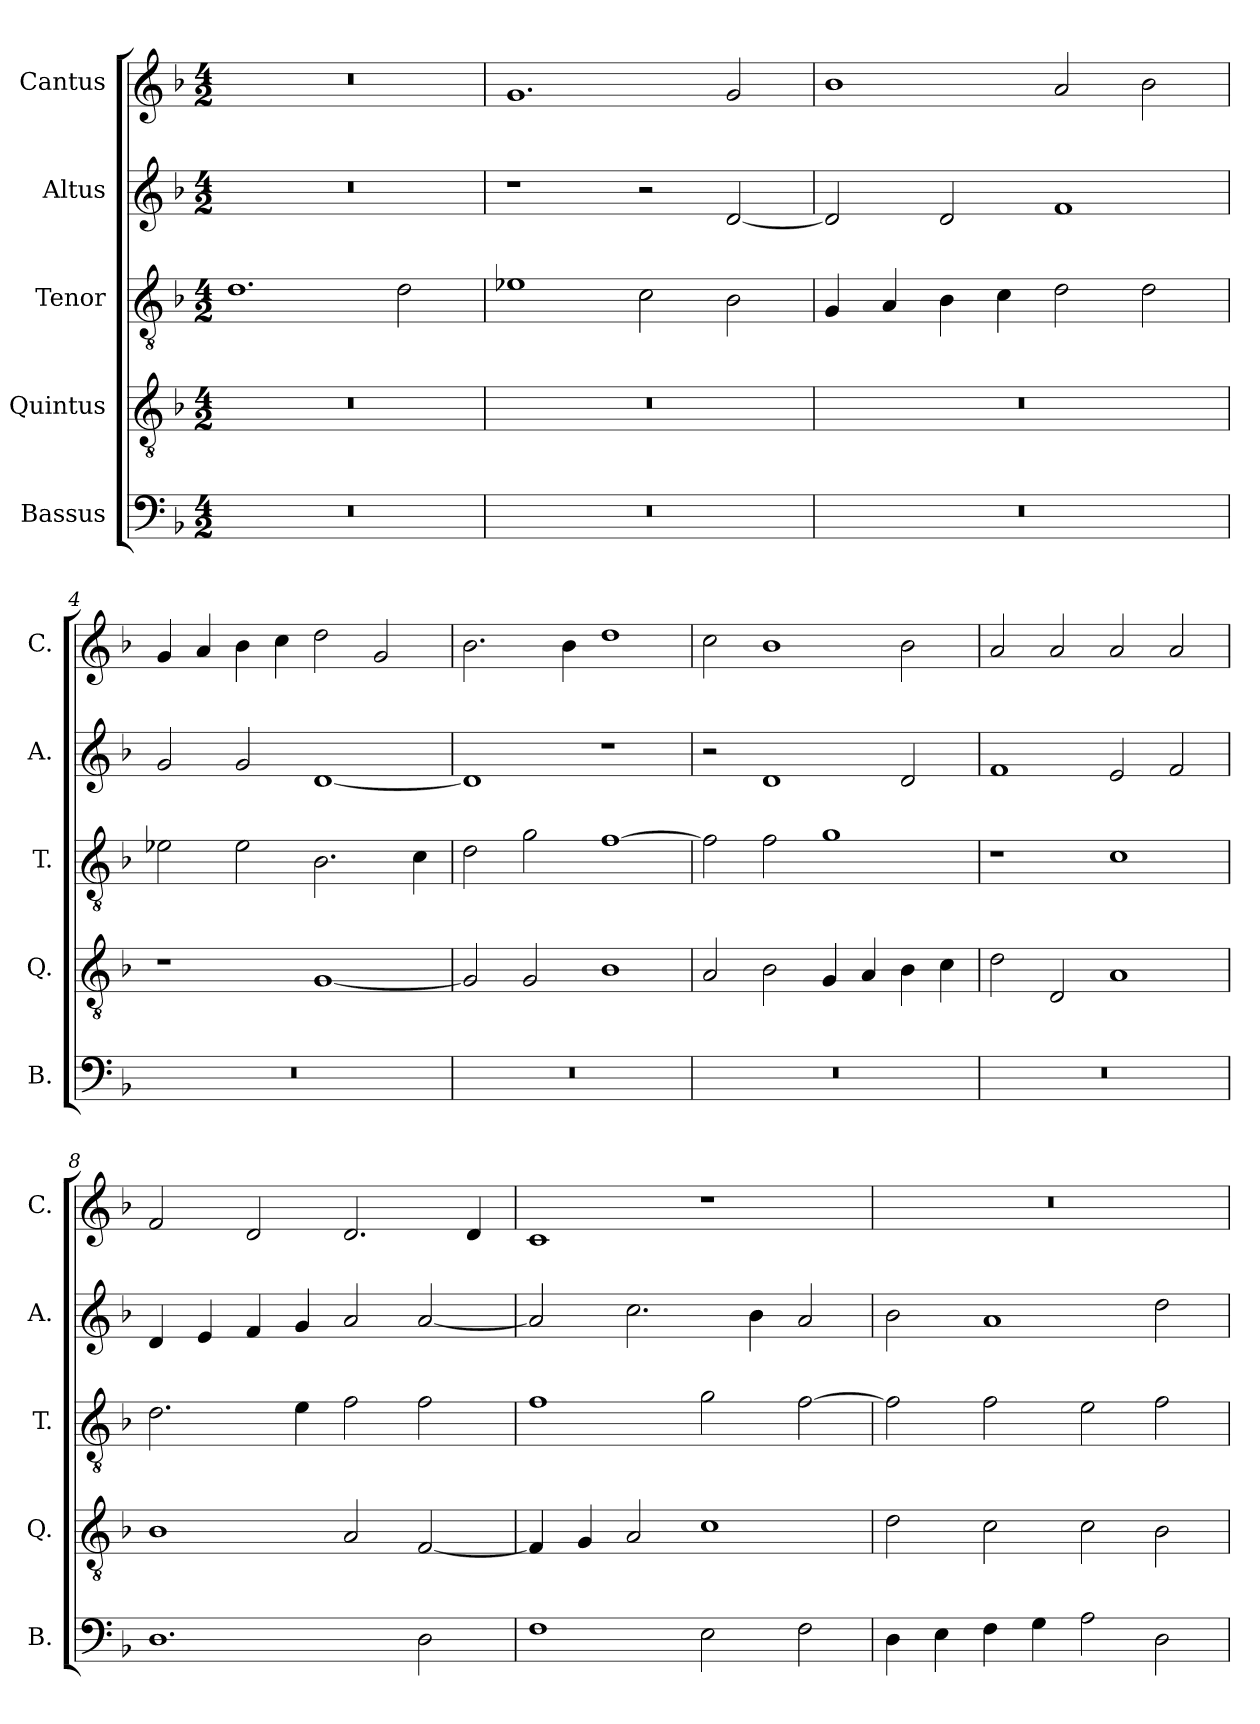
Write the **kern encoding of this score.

**kern	**kern	**kern	**kern	**kern
*part5	*part4	*part3	*part2	*part1
*staff5	*staff4	*staff3	*staff2	*staff1
*I"Bassus	*I"Quintus	*I"Tenor	*I"Altus	*I"Cantus
*I'B.	*I'Q.	*I'T.	*I'A.	*I'C.
*clefF4	*clefGv2	*clefGv2	*clefG2	*clefG2
*k[b-]	*k[b-]	*k[b-]	*k[b-]	*k[b-]
*F:	*F:	*F:	*F:	*F:
*M4/2	*M4/2	*M4/2	*M4/2	*M4/2
=1	=1	=1	=1	=1
0r	0r	1.d	0r	0r
.	.	2d\	.	.
=2	=2	=2	=2	=2
0r	0r	1e-X	1r	1.g
.	.	2c\	2r	.
.	.	2B-\	[2d/	2g/
=3	=3	=3	=3	=3
0r	0r	4G/	2d/]	1b-
.	.	4A/	.	.
.	.	4B-\	2d/	.
.	.	4c\	.	.
.	.	2d\	1f	2a/
.	.	2d\	.	2b-\
=4	=4	=4	=4	=4
0r	1r	2e-X\	2g/	4g/
.	.	.	.	4a/
.	.	2e-\	2g/	4b-\
.	.	.	.	4cc\
.	[1G	2.B-\	[1d	2dd\
.	.	.	.	2g/
.	.	4c\	.	.
=5	=5	=5	=5	=5
0r	2G/]	2d\	1d]	2.b-\
.	2G/	2g\	.	.
.	.	.	.	4b-\
.	1B-	[1f	1r	1dd
=6	=6	=6	=6	=6
0r	2A/	2f\]	2r	2cc\
.	2B-\	2f\	1d	1b-
.	4G/	1g	.	.
.	4A/	.	.	.
.	4B-\	.	2d/	2b-\
.	4c\	.	.	.
=7	=7	=7	=7	=7
0r	2d\	1r	1f	2a/
.	2D/	.	.	2a/
.	1A	1c	2e/	2a/
.	.	.	2f/	2a/
=8	=8	=8	=8	=8
1.D	1B-	2.d\	4d/	2f/
.	.	.	4e/	.
.	.	.	4f/	2d/
.	.	4e\	4g/	.
.	2A/	2f\	2a/	2.d/
2D\	[2F/	2f\	[2a/	.
.	.	.	.	4d/
=9	=9	=9	=9	=9
1F	4F/]	1f	2a/]	1c
.	4G/	.	.	.
.	2A/	.	2.cc\	.
2E\	1c	2g\	.	1r
.	.	.	4b-\	.
2F\	.	[2f\	2a/	.
=10	=10	=10	=10	=10
4D\	2d\	2f\]	2b-\	0r
4E\	.	.	.	.
4F\	2c\	2f\	1a	.
4G\	.	.	.	.
2A\	2c\	2e\	.	.
2D\	2B-\	2f\	2dd\	.
=	=	=	=	=
*-	*-	*-	*-	*-
